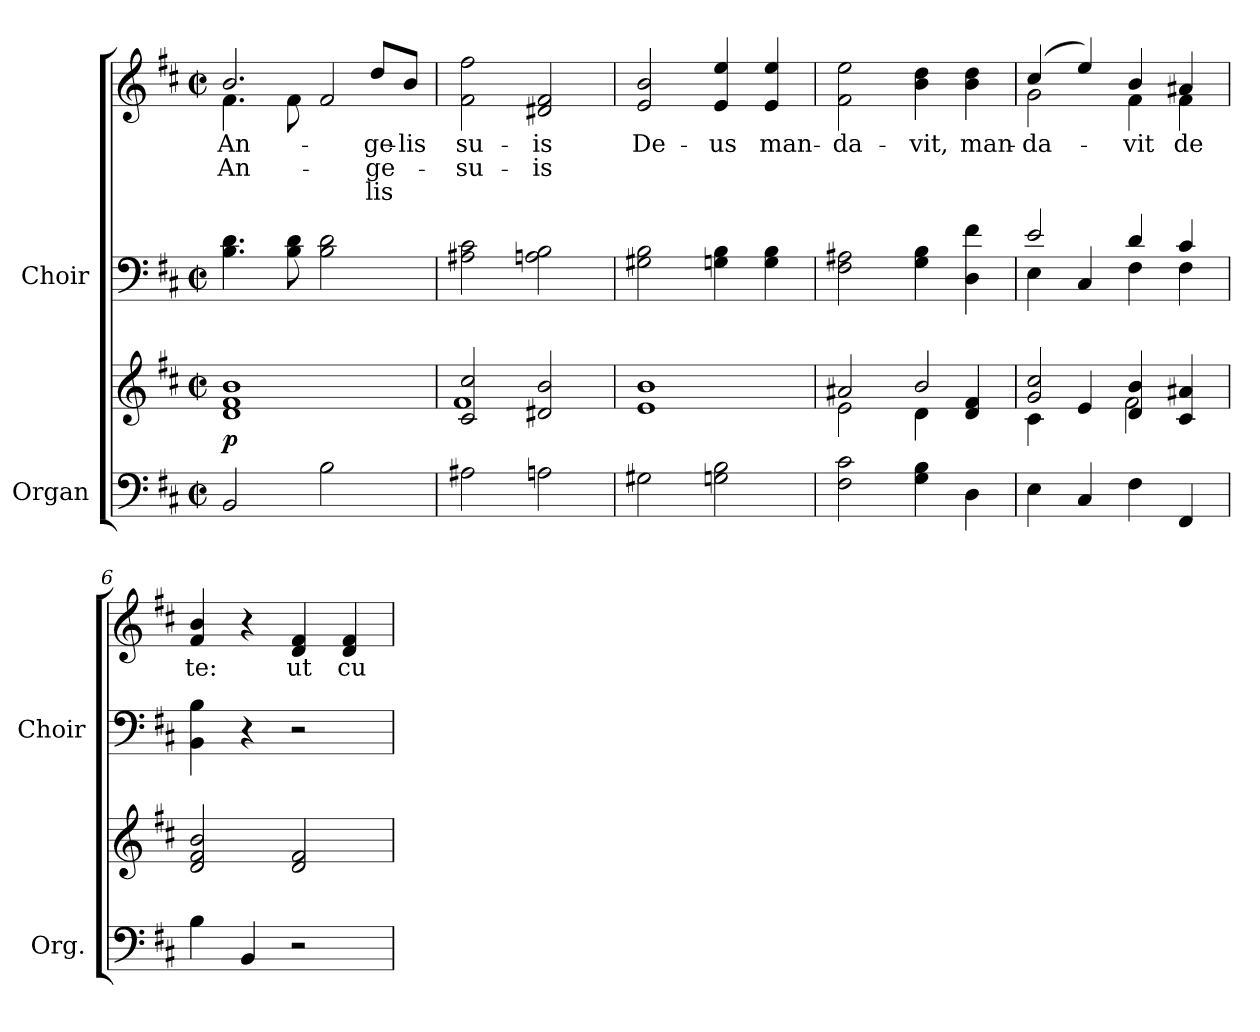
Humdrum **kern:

**kern	**kern	**dynam	**kern	**kern	**text	**text	**text
*part2	*part2	*part2	*part1	*part1	*part1	*part1	*part1
*staff4	*staff3	*staff3/4	*staff2	*staff1	*staff1	*staff1	*staff1
*I"Organ	*	*	*I"Choir	*	*	*	*
*I'Org.	*	*	*I'Choir	*	*	*	*
!!LO:PB:g=z
*clefF4	*clefG2	*	*clefF4	*clefG2	*	*	*
*k[f#c#]	*k[f#c#]	*	*k[f#c#]	*k[f#c#]	*	*	*
*D:	*D:	*	*D:	*D:	*	*	*
*M2/2	*M2/2	*	*M2/2	*M2/2	*	*	*
*met(c|)	*met(c|)	*	*met(c|)	*met(c|)	*	*	*
*MM100	*MM100	*	*MM100	*MM100	*	*	*
=1	=1	=1	=1	=1	=1	=1	=1
!	!	!	!	!LO:TX:a:t=Gradual, Lent I&colon;  Psalm 91	!	!	!
!	!	!	!	!LO:TX:t=For God commands his angels to warch over you,	!	!	!
!	!	!	!	!LO:TX:t=to guard you wherever you go.	!	!	!
!	!	!	!	!LO:TX:t=With their hands they shall bear you,	!	!	!
!	!	!	!	!LO:TX:t=lest you strike your foot against a stone.	!	!	!
!	!	!	!	!	!LO:LY:a:color=#000000	!LO:LY:b:color=#000000	!
*	*	*	*	*^	*	*	*
2BBi/	1di 1f#i 1bi	p	4.Bi\ 4.di	2.bi/	4.f#i\	An-	An-	.
.	.	.	8Bi\ 8di	.	8f#i\	.	.	.
2Bi\	.	.	2Bi\ 2di	.	2f#i/	.	.	.
!	!	!	!	!	!	!LO:LY:a:color=#000000	!LO:LY:b:color=#000000	!LO:LY:b:color=#000000
.	.	.	.	8ddi/L	.	-ge-	-ge-	-lis
!	!	!	!	!	!	!LO:LY:a:color=#000000	!	!
.	.	.	.	8bi/J	.	-lis	.	.
*	*	*	*	*v	*v	*	*	*
=2	=2	=2	=2	=2	=2	=2	=2
*	*^	*	*	*	*	*	*
!	!	!	!	!	!	!LO:LY:a:color=#000000	!LO:LY:b:color=#000000	!
2A#Xi\	2c#i/ 2cc#i	1f#i	.	2A#Xi\ 2c#i	2f#i\ 2ff#i	su-	su-	.
!	!	!	!	!	!	!LO:LY:a:color=#000000	!LO:LY:b:color=#000000	!
2Ani\	2d#Xi/ 2bi	.	.	2Ani\ 2Bi	2d#Xi/ 2f#i	-is	-is	.
*	*v	*v	*	*	*	*	*	*
=3	=3	=3	=3	=3	=3	=3	=3
!	!	!	!	!	!LO:LY:b:color=#000000	!	!
2G#Xi\	1ei 1bi	.	2G#Xi\ 2Bi	2ei/ 2bi	De-	.	.
!	!	!	!	!	!LO:LY:b:color=#000000	!	!
2Gni\ 2Bi	.	.	4Gni\ 4Bi	4ei/ 4eei	-us	.	.
!	!	!	!	!	!LO:LY:b:color=#000000	!	!
.	.	.	4Gi\ 4Bi	4ei/ 4eei	man-	.	.
=4	=4	=4	=4	=4	=4	=4	=4
*	*^	*	*	*	*	*	*
!	!	!	!	!	!	!LO:LY:b:color=#000000	!	!
2F#i\ 2c#i	2a#Xi/	2ei\	.	2F#i\ 2A#Xi	2f#i\ 2eei	-da-	.	.
!	!	!	!	!	!	!LO:LY:b:color=#000000	!	!
4Gi\ 4Bi	2bi/	4di\	.	4Gi\ 4Bi	4bi\ 4ddi	-vit,	.	.
!	!	!	!	!	!	!LO:LY:b:color=#000000	!	!
4Di\	.	4di/ 4f#i	.	4Di\ 4f#i	4bi\ 4ddi	man-	.	.
=5	=5	=5	=5	=5	=5	=5	=5	=5
*	*	*	*	*^	*	*	*	*
!	!	!	!	!	!	!	!LO:LY:b:color=#000000	!	!
*	*	*	*	*	*	*^	*	*	*
4Ei\	2gi/ 2cc#i	4c#i\	.	2ei/	4Ei\	(4cc#i/	2gi\	-da-	.	.
4C#i/	.	4ei/	.	.	4C#i/	4eei/)	.	.	.	.
!	!	!	!	!	!	!	!	!LO:LY:b:color=#000000	!	!
4F#i\	4di/ 4bi	2f#i\	.	4di/	4F#i\	4bi/	4f#i\	-vit	.	.
!	!	!	!	!	!	!	!	!LO:LY:b:color=#000000	!	!
4FF#i/	4c#i/ 4a#Xi	.	.	4c#i/	4F#i\	4a#Xi/	4f#i\	de	.	.
*	*v	*v	*	*	*	*	*	*	*	*
*	*	*	*v	*v	*	*	*	*	*
*	*	*	*	*v	*v	*	*	*
=6	=6	=6	=6	=6	=6	=6	=6
*	*	*	*^	*^	*	*	*
!	!	!	!	!	!	!	!LO:LY:b:color=#000000	!	!
*	*	*	*v	*v	*	*	*	*	*
*	*	*	*	*v	*v	*	*	*
4Bi\	2di/ 2f#i 2bi	.	4BBi\ 4Bi	4f#i/ 4bi	te:	.	.
4BBi/	.	.	4r	4r	.	.	.
!	!	!	!	!	!LO:LY:b:color=#000000	!	!
2r	2di/ 2f#i	.	2r	4di/ 4f#i	ut	.	.
!	!	!	!	!	!LO:LY:b:color=#000000	!	!
.	.	.	.	4di/ 4f#i	cu-	.	.
=	=	=	=	=	=	=	=
*-	*-	*-	*-	*-	*-	*-	*-
